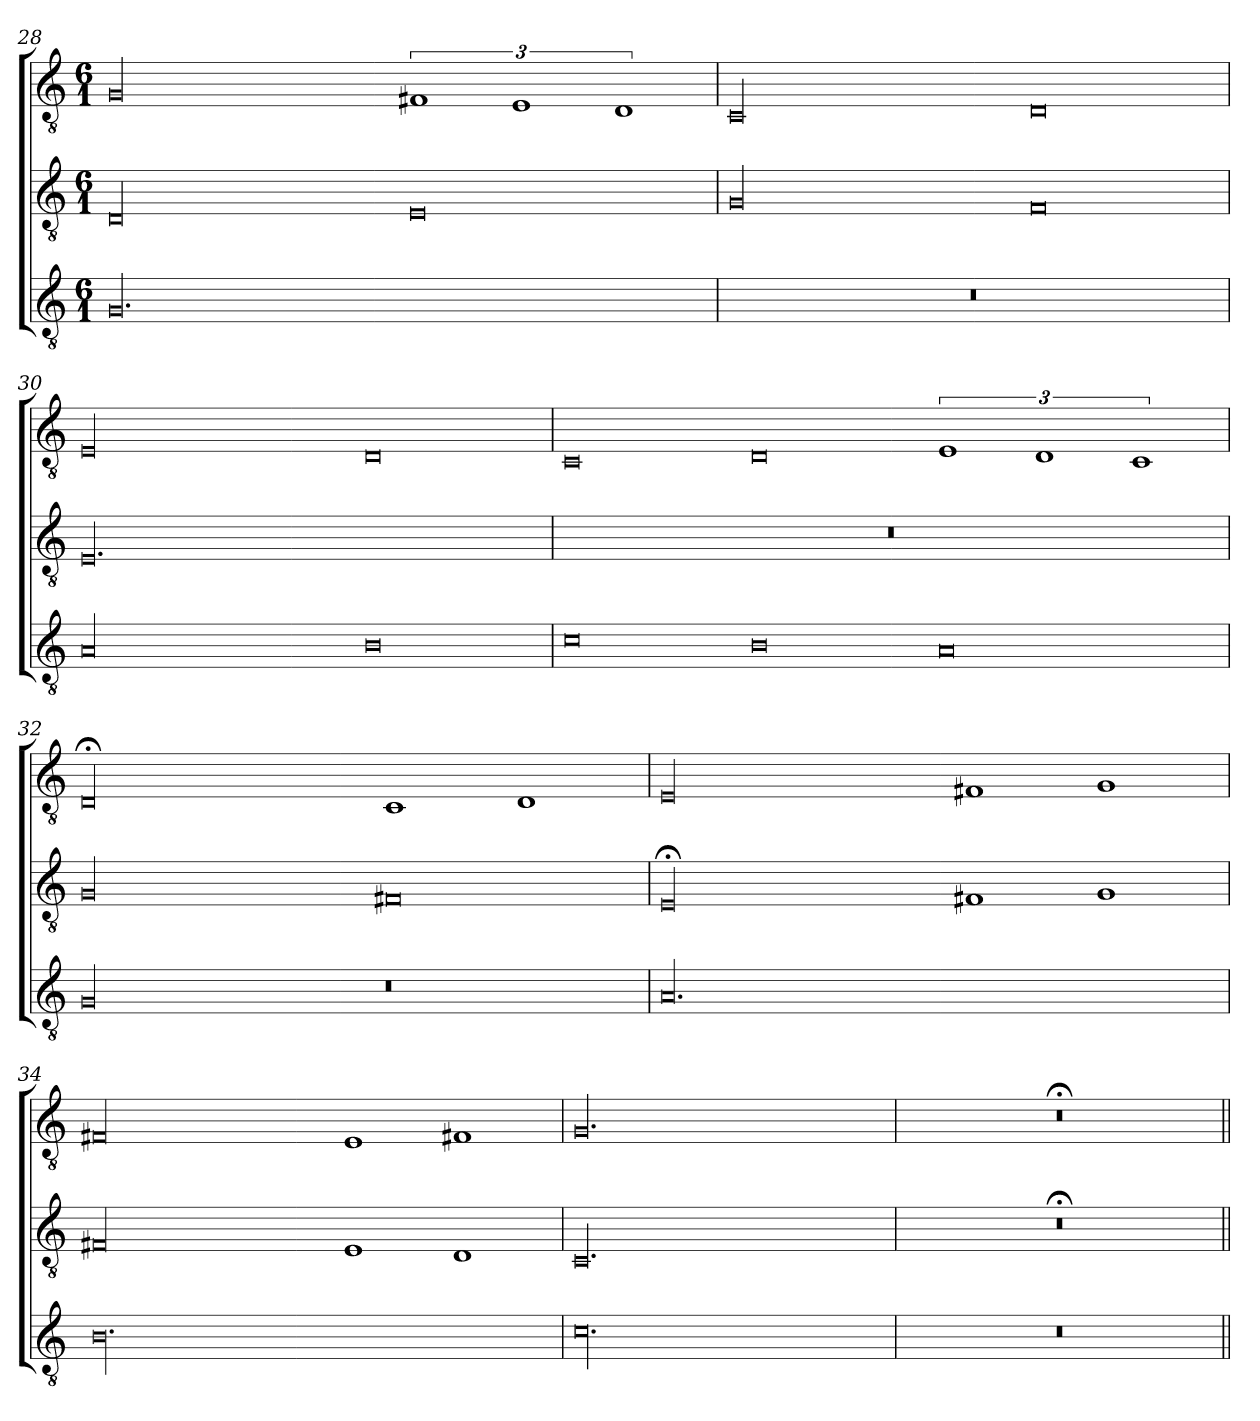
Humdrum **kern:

**kern	**kern	**kern
*part3	*part2	*part1
*staff3	*staff2	*staff1
*clefGv2	*clefGv2	*clefGv2
*k[]	*k[]	*k[]
*C:	*C:	*C:
*M6/1	*M6/1	*M6/1
=28	=28	=28
00.G/	00D/	00G/
.	0E/	3%2F#X/
.	.	3%2E/
.	.	3%2D/
=29	=29	=29
00.r	00G/	00C/
.	0F/	0D/
=30	=30	=30
00A/	00.E/	00E/
0B\	.	0D/
=31	=31	=31
0c\	00.r	0C/
0B\	.	0D/
0A/	.	3%2E/
.	.	3%2D/
.	.	3%2C/
=32	=32	=32
00G/	00G/	00D;</
0r	0F#X/	1C/
.	.	1D/
=33	=33	=33
00.A/	00E;</	00E/
.	1F#X/	1F#X/
.	1G/	1G/
=34	=34	=34
00.B\	00F#X/	00F#X/
.	1E/	1E/
.	1D/	1F#X/
=35	=35	=35
00.c\	00.C/	00.G/
=36	=36	=36
00.r	00.r;<	00.r;<
=||	=||	=||
*-	*-	*-
